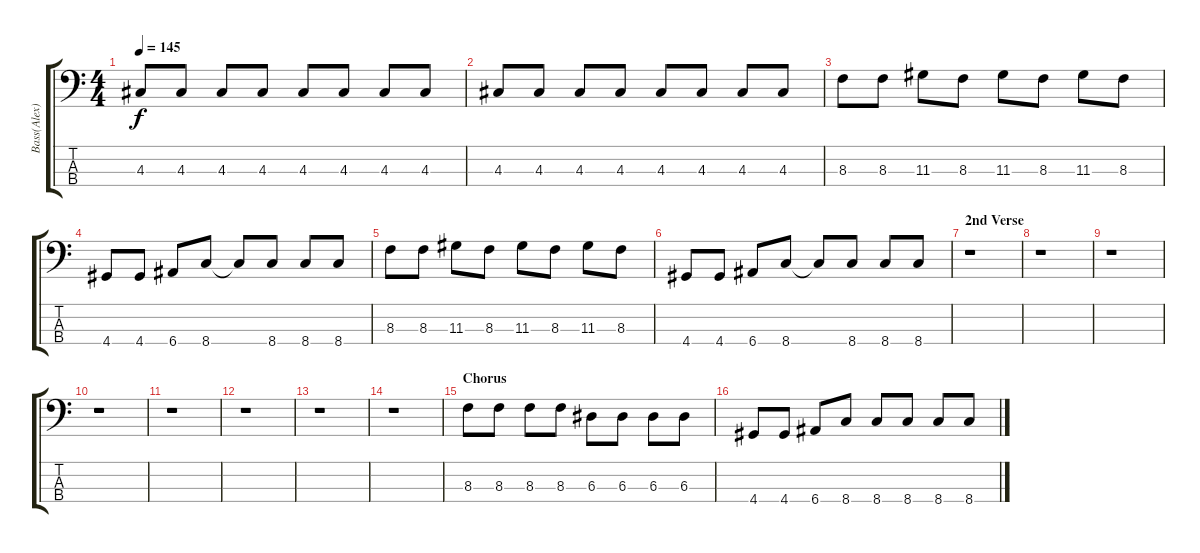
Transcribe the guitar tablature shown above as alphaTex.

\track ("Bass(Alex)" "Bass(Alex)") {instrument electricbasspick}
\staff {score tabs}
\tuning (G2 D2 A1 E1) {hide}
\ts (4 4)
\tempo 145
\clef f4
\ks c
4.3.8{dy f} 4.3.8 4.3.8 4.3.8 4.3.8 4.3.8 4.3.8 4.3.8 |
4.3.8 4.3.8 4.3.8 4.3.8 4.3.8 4.3.8 4.3.8 4.3.8 |
8.3.8 8.3.8 11.3.8 8.3.8 11.3.8 8.3.8 11.3.8 8.3.8 |
4.4.8 4.4.8 6.4.8 8.4.8 8.4{t}.8 8.4.8 8.4.8 8.4.8 |
8.3.8 8.3.8 11.3.8 8.3.8 11.3.8 8.3.8 11.3.8 8.3.8 |
4.4.8 4.4.8 6.4.8 8.4.8 8.4{t}.8 8.4.8 8.4.8 8.4.8 |
\section ("" "2nd Verse")
r.1 |
r.1 |
r.1 |
r.1 |
r.1 |
r.1 |
r.1 |
r.1 |
\section ("" "Chorus")
8.3.8 8.3.8 8.3.8 8.3.8 6.3.8 6.3.8 6.3.8 6.3.8 |
4.4.8 4.4.8 6.4.8 8.4.8 8.4.8 8.4.8 8.4.8 8.4.8
